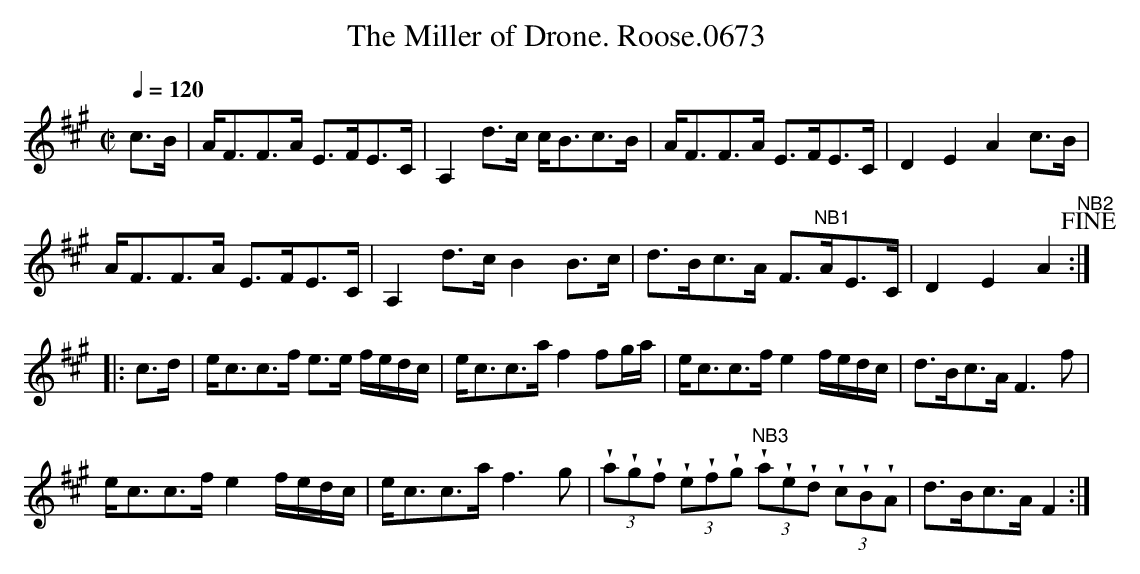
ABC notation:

X:1
T:Miller of Drone. Roose.0673, The
M:C|
L:1/8
Q:1/4=120
U: W = !wedge!
K:A
c>B|A<FF>A E>FE>C|A,2 d>c c<Bc>B|A<FF>A E>FE>C|D2E2A2 c>B|
A<FF>A E>FE>C|A,2 d>c B2 B>c|d>Bc>A F>"^NB1"AE>C|D2E2A2"^NB2"!fine!:|
|:c>d|e<cc>f e>e f/e/d/c/|e<cc>a f2 fg/a/|e<cc>f e2 f/e/d/c/| d>Bc>A F3f|
e<cc>f e2f/e/d/c/| e<cc>a f3g|(3WaWgWf (3WeWfWg "^NB3"(3WaWeWd (3WcWBWA|d>Bc>A F2:|
